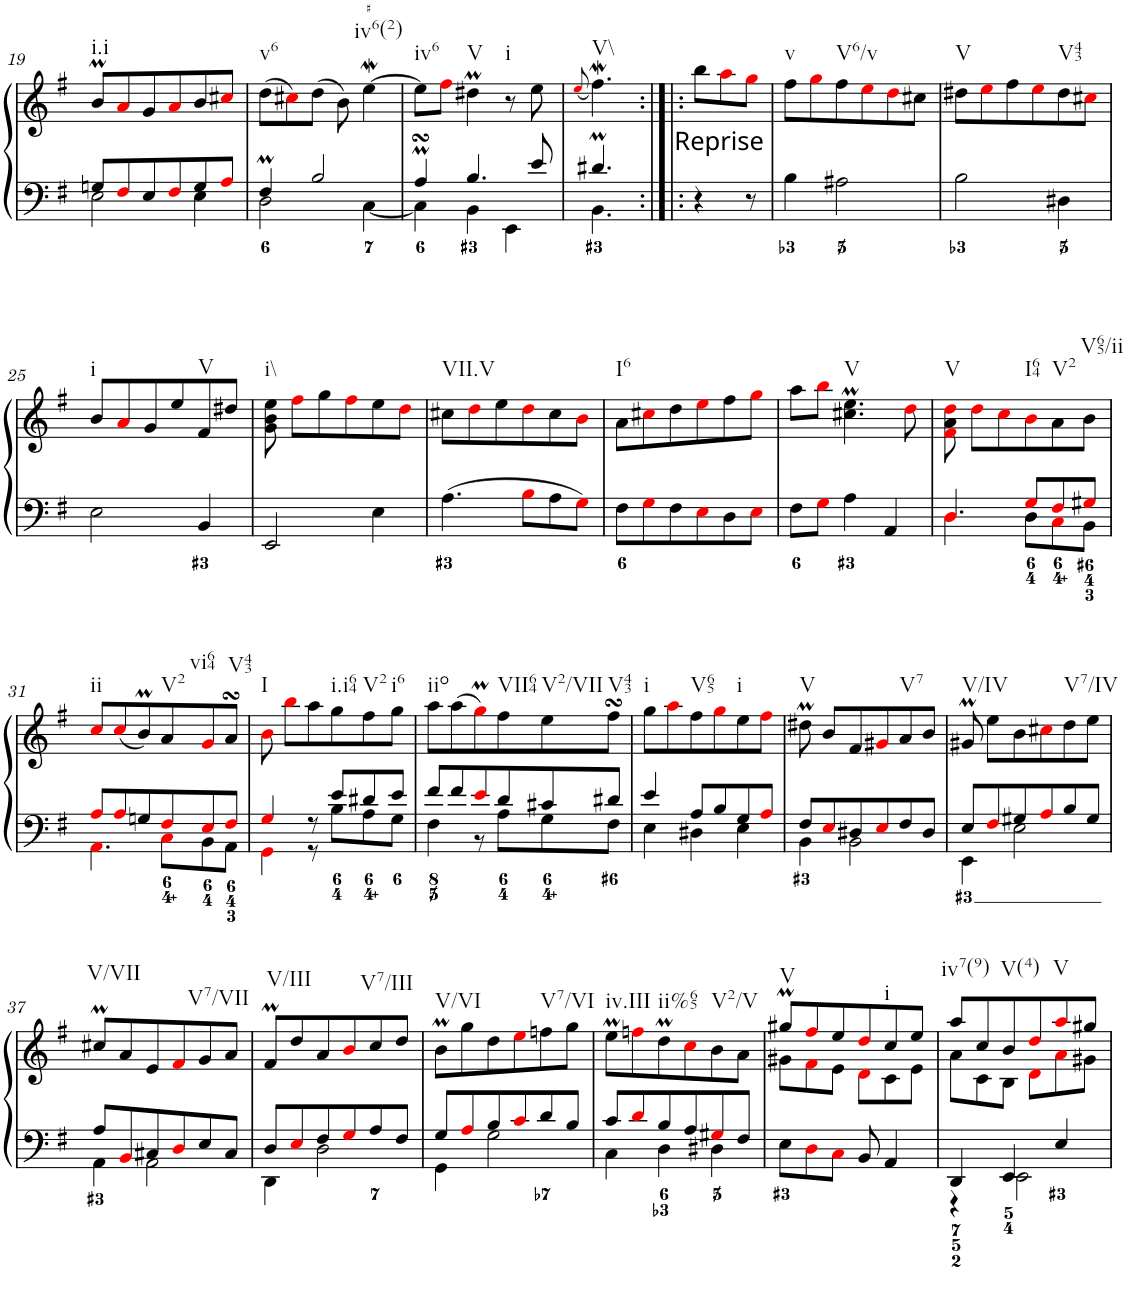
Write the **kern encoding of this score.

**kern	**kern
*part1	*part1
*staff2	*staff1
*I"Clavecin	*
!!LO:PB:g=z
*clefF4	*clefG2
*k[f#]	*k[f#]
*e:	*e:
*M6/8	*M6/8
=19	=19
*^	*
!	!	!LO:TX:b:t=i.i
8Gn/L	2E\	8bm/L
8F#i/	.	8ai/
8E/	.	8g/
8F#i/	.	8ai/
8G/	4E\	8b/
8Ai/J	.	8cc#Xi/J
=20	=20	=20
!	!	!LO:TX:b:t=v6
4F#m/	2D\	(>8dd\L
.	.	8cc#Xi\)
2B/	.	(>8dd\J
.	.	8b\)
!	!	!LO:TX:b:t=iv6(2)
.	[4C\	[4eeW\
=21	=21	=21
!	!	!LO:TX:b:t=iv6
4AMsSSS/	4C\]	8ee\L]
.	.	8ff#i\J
!	!	!LO:TX:b:t=V
4.B/	4BB\	4dd#Xm\
!	!	!LO:TX:b:t=i
.	4EE\	8r
8e/	.	8ee\
=22	=22	=22
.	.	(<8qeei/
!	!	!LO:TX:b:t=V\\
4.d#Xm/	4.BB\	4.ff#W\)
=22X1:|!|:	=22X1:|!|:	=22X1:|!|:
!	!	!LO:TX:b:t=Reprise
*v	*v	*
4r	8bb\L
.	8aai\
8r	8ggi\J
=23	=23
!	!LO:TX:b:t=v
4B\	8ff#\L
.	8ggi\
!	!LO:TX:b:t=V6/v
2A#X\	8ff#\
.	8eei\
.	8ddi\
.	8cc#X\J
=24	=24
!	!LO:TX:b:t=V
2B\	8dd#X\L
.	8eei\
.	8ff#\
.	8eei\
!	!LO:TX:b:t=V43
4D#X\	8dd#\
.	8cc#Xi\J
!!LO:LB:g=z
=25	=25
!	!LO:TX:b:t=i
2E\	8b/L
.	8ai/
.	8g/
.	8ee/
!	!LO:TX:b:t=V
4BB/	8f#/
.	8dd#X/J
=26	=26
!	!LO:TX:b:t=i\\
2EE/	8g\ 8b\ 8ee\
.	8ff#i\L
.	8gg\
.	8ff#i\
4E\	8ee\
.	8ddi\J
=27	=27
!	!LO:TX:b:t=VII.V
4.A\	8cc#X\L
.	8ddi\
.	8ee\
8Bi\L	8ddi\
8A\	8cc#\
8Gi\J	8bi\J
=28	=28
!	!LO:TX:b:t=I6
8F#\L	8a\L
8Gi\	8cc#Xi\
8F#\	8dd\
8Ei\	8eei\
8D\	8ff#\
8Ei\J	8ggi\J
=29	=29
8F#\L	8aa\L
8Gi\J	8bbi\J
!	!LO:TX:b:t=V
4A\	4.cc#X\M 4.ee\M
4AA/	.
.	8ddi\
=30	=30
*^	*
!	!	!LO:TX:b:t=V
4.Di/	4.Di\	8f#i\ 8a\ 8ddi\
.	.	8ddi\L
.	.	8cci\
!	!	!LO:TX:b:t=I64
8Gi/L	8D\L	8bi\
!	!	!LO:TX:b:t=V2
8F#i/	8Ci\	8a\
!	!	!LO:TX:b:t=V65/ii
8G#Xi/J	8BB\J	8b\J
!!LO:LB:g=z
=31	=31	=31
!	!	!LO:TX:b:t=ii
8Ai/L	4.AAi\	8cci/L
8Ai/	.	(<8cci/
8Gn/	.	8bm/)
!	!	!LO:TX:b:t=V2
8F#i/	8Ci\L	8a/
!	!	!LO:TX:b:t=vi64
8Ei/	8BB\	8gi/
!	!	!LO:TX:b:t=V43
8F#i/J	8AA\J	8asSSS/J
=32	=32	=32
!	!	!LO:TX:b:t=I
4Gi/	4GGi\	8bi\
.	.	8bbi\L
8r	8r	8aa\
!	!	!LO:TX:b:t=i.i64
8e/L	8B\L	8gg\
!	!	!LO:TX:b:t=V2
8d#X/	8A\	8ff#\
!	!	!LO:TX:b:t=i6
8e/J	8G\J	8gg\J
=33	=33	=33
!	!	!LO:TX:b:t=iio
8f#/L	4F#\	8aa\L
8f#/	.	(>8aa\
8ei/	8r	8ggMi\)
!	!	!LO:TX:b:t=VII64
8d/	8A\L	8ff#\
!	!	!LO:TX:b:t=V2/VII
8c#X/	8G\	8ee\
!	!	!LO:TX:b:t=V43
8d#X/J	8F#\J	8ff#sSsS\J
=34	=34	=34
!	!	!LO:TX:b:t=i
4e/	4E\	8gg\L
.	.	8aai\
!	!	!LO:TX:b:t=V65
8A/L	4D#X\	8ff#\
8B/	.	8ggi\
!	!	!LO:TX:b:t=i
8G/	4E\	8ee\
8Ai/J	.	8ff#i\J
=35	=35	=35
!	!	!LO:TX:b:t=V
8F#/L	4BB\	8dd#Xm\
8Ei/	.	8b/L
8D#X/	2BB\	8f#/
8Ei/	.	8g#Xi/
!	!	!LO:TX:b:t=V7
8F#/	.	8a/
8D#/J	.	8b/J
=36	=36	=36
!	!	!LO:TX:b:t=V/IV
8E/L	4EE\	8g#Xm/
8F#i/	.	8ee\L
8G#X/	2E\	8b\
8Ai/	.	8cc#Xi\
!	!	!LO:TX:b:t=V7/IV
8B/	.	8dd\
8G#/J	.	8ee\J
!!LO:LB:g=z
=37	=37	=37
!	!	!LO:TX:b:t=V/VII
8A/L	4AA\	8cc#Xm/L
8BBi/	.	8a/
8C#X/	2AA\	8e/
8Di/	.	8f#i/
!	!	!LO:TX:b:t=V7/VII
8E/	.	8g/
8C#/J	.	8a/J
=38	=38	=38
!	!	!LO:TX:b:t=V/III
8D/L	4DD\	8f#m/L
8Ei/	.	8dd/
8F#/	2D\	8a/
8Gi/	.	8bi/
!	!	!LO:TX:b:t=V7/III
8A/	.	8cc/
8F#/J	.	8dd/J
=39	=39	=39
!	!	!LO:TX:b:t=V/VI
8G/L	4GG\	8bm\L
8Ai/	.	8gg\
8B/	2G\	8dd\
8ci/	.	8eei\
!	!	!LO:TX:b:t=V7/VI
8d/	.	8ffn\
8B/J	.	8gg\J
=40	=40	=40
!	!	!LO:TX:b:t=iv.III
8c/L	4C\	8eeM\L
8di/	.	8ffni\
!	!	!LO:TX:b:t=ii%65
8B/	4D\	8ddM\
8A/	.	8cci\
!	!	!LO:TX:b:t=V2/V
8G#Xi/	4D#X\	8b\
8F#/J	.	8a\J
*v	*v	*
=41	=41
*	*^
!	!LO:TX:b:t=V	!
8E\L	8gg#Xm/L	8g#X\L
8Di\	8ff#i/	8f#i\
8Ci\J	8ee/	8e\J
8BB/	8ddi/	8di\L
!	!LO:TX:b:t=i	!
4AA/	8cc/	8c\
.	8ee/J	8e\J
=42	=42	=42
*^	*	*
!	!	!LO:TX:b:t=iv7(9)	!
4DD/	4r	8aa/L	8a\L
.	.	8cc/	8c\
!	!	!LO:TX:b:t=V(4)	!
4EE/	2EE\	8b/	8B\J
.	.	8ddi/	8di\L
!	!	!LO:TX:b:t=V	!
4E/	.	8aai/	8ai\
.	.	8gg#X/J	8g#X\J
*v	*v	*	*
*	*v	*v
=	=
*-	*-
